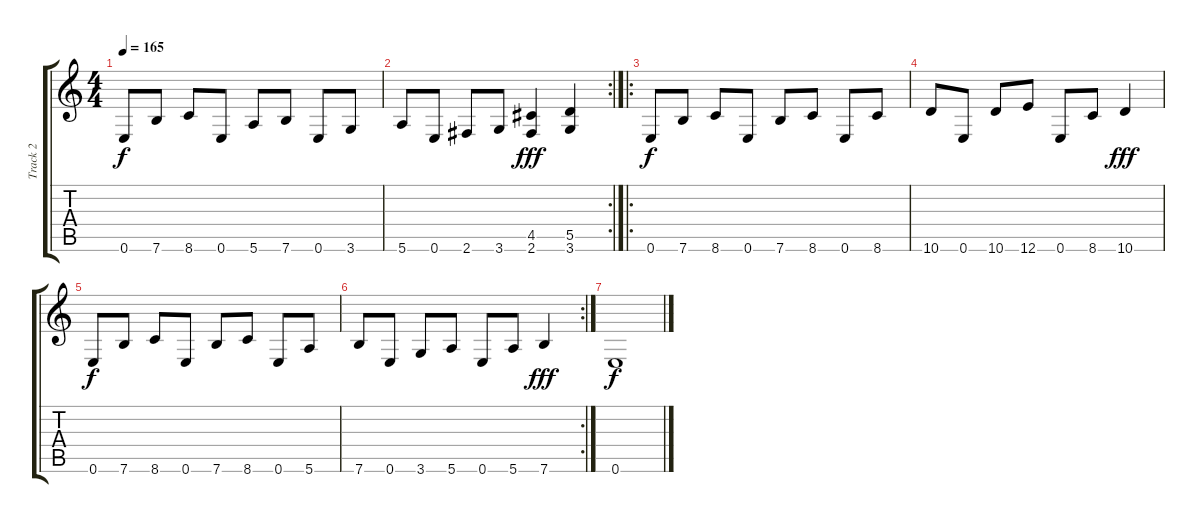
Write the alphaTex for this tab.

\track ("Track 2" "Track 2") {instrument distortionguitar}
\staff {score tabs}
\tuning (E4 B3 G3 D3 A2 E2) {hide}
\ts (4 4)
\tempo 165
\clef g2
\ks c
0.6.8{dy f} 7.6.8 8.6.8 0.6.8 5.6.8 7.6.8 0.6.8 3.6.8 |
\rc 2
5.6.8 0.6.8 2.6.8 3.6.8 (4.5 2.6).4{dy fff} (5.5 3.6).4 |
\ro
0.6.8{dy f} 7.6.8 8.6.8 0.6.8 7.6.8 8.6.8 0.6.8 8.6.8 |
10.6.8 0.6.8 10.6.8 12.6.8 0.6.8 8.6.8 10.6.4{dy fff} |
0.6.8{dy f} 7.6.8 8.6.8 0.6.8 7.6.8 8.6.8 0.6.8 5.6.8 |
\rc 2
7.6.8 0.6.8 3.6.8 5.6.8 0.6.8 5.6.8 7.6.4{dy fff} |
0.6.1{dy f}
